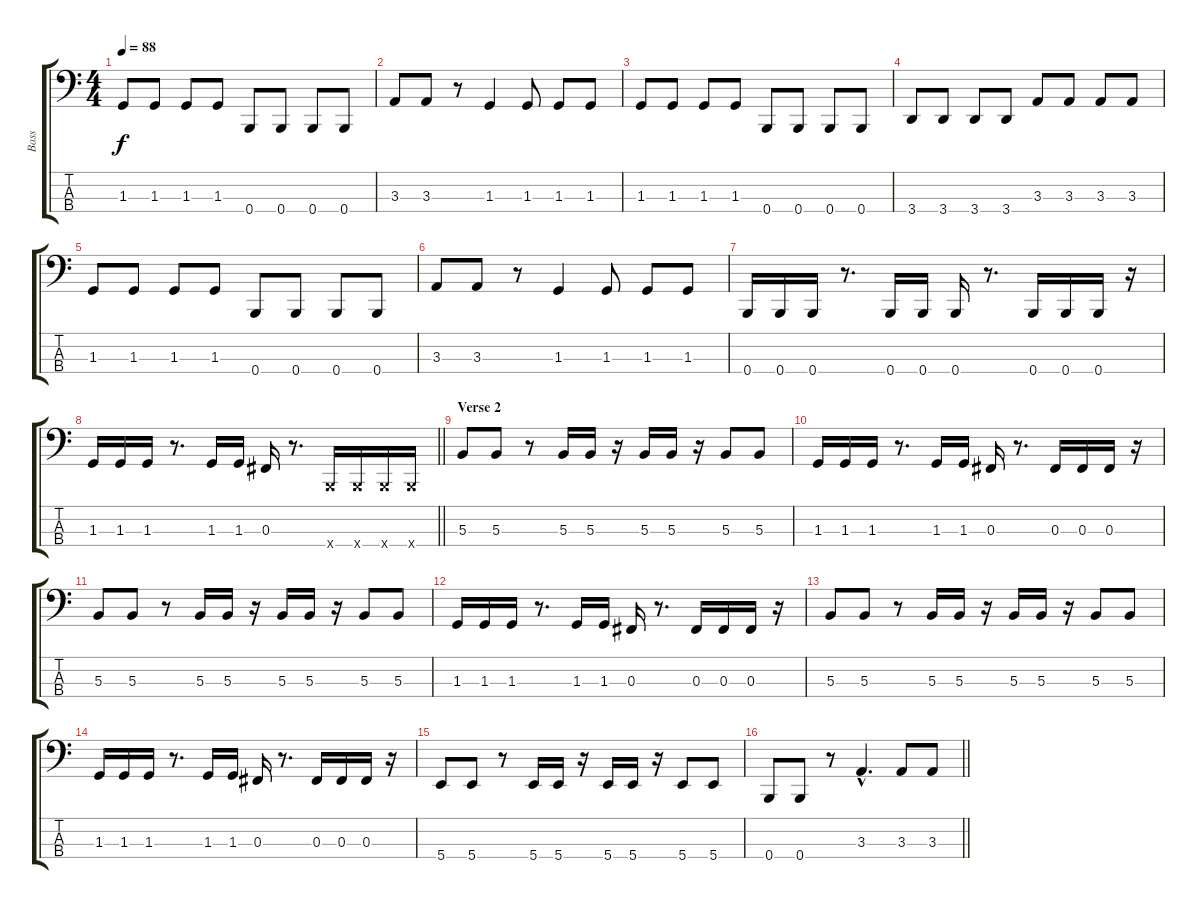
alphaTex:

\track ("Bass" "Bass") {instrument electricbasspick}
\staff {score tabs}
\tuning (E2 B1 Gb1 B0) {hide}
\ts (4 4)
\tempo 88
\clef f4
\ks c
1.3.8{dy f} 1.3.8 1.3.8 1.3.8 0.4.8 0.4.8 0.4.8 0.4.8 |
3.3.8 3.3.8 r.8 1.3.4 1.3.8 1.3.8 1.3.8 |
1.3.8 1.3.8 1.3.8 1.3.8 0.4.8 0.4.8 0.4.8 0.4.8 |
3.4.8 3.4.8 3.4.8 3.4.8 3.3.8 3.3.8 3.3.8 3.3.8 |
1.3.8 1.3.8 1.3.8 1.3.8 0.4.8 0.4.8 0.4.8 0.4.8 |
3.3.8 3.3.8 r.8 1.3.4 1.3.8 1.3.8 1.3.8 |
0.4.16 0.4.16 0.4.16 r.8{d} 0.4.16 0.4.16 0.4.16 r.8{d} 0.4.16 0.4.16 0.4.16 r.16 |
\barLineRight lightlight
1.3.16 1.3.16 1.3.16 r.8{d} 1.3.16 1.3.16 0.3.16 r.8{d} 0.4{x}.16 0.4{x}.16 0.4{x}.16 0.4{x}.16 |
\section ("" "Verse 2")
5.3.8 5.3.8 r.8 5.3.16 5.3.16 r.16 5.3.16 5.3.16 r.16 5.3.8 5.3.8 |
1.3.16 1.3.16 1.3.16 r.8{d} 1.3.16 1.3.16 0.3.16 r.8{d} 0.3.16 0.3.16 0.3.16 r.16 |
5.3.8 5.3.8 r.8 5.3.16 5.3.16 r.16 5.3.16 5.3.16 r.16 5.3.8 5.3.8 |
1.3.16 1.3.16 1.3.16 r.8{d} 1.3.16 1.3.16 0.3.16 r.8{d} 0.3.16 0.3.16 0.3.16 r.16 |
5.3.8 5.3.8 r.8 5.3.16 5.3.16 r.16 5.3.16 5.3.16 r.16 5.3.8 5.3.8 |
1.3.16 1.3.16 1.3.16 r.8{d} 1.3.16 1.3.16 0.3.16 r.8{d} 0.3.16 0.3.16 0.3.16 r.16 |
5.4.8 5.4.8 r.8 5.4.16 5.4.16 r.16 5.4.16 5.4.16 r.16 5.4.8 5.4.8 |
\barLineRight lightlight
0.4.8 0.4.8 r.8 3.3{hac}.4{d} 3.3.8 3.3.8
